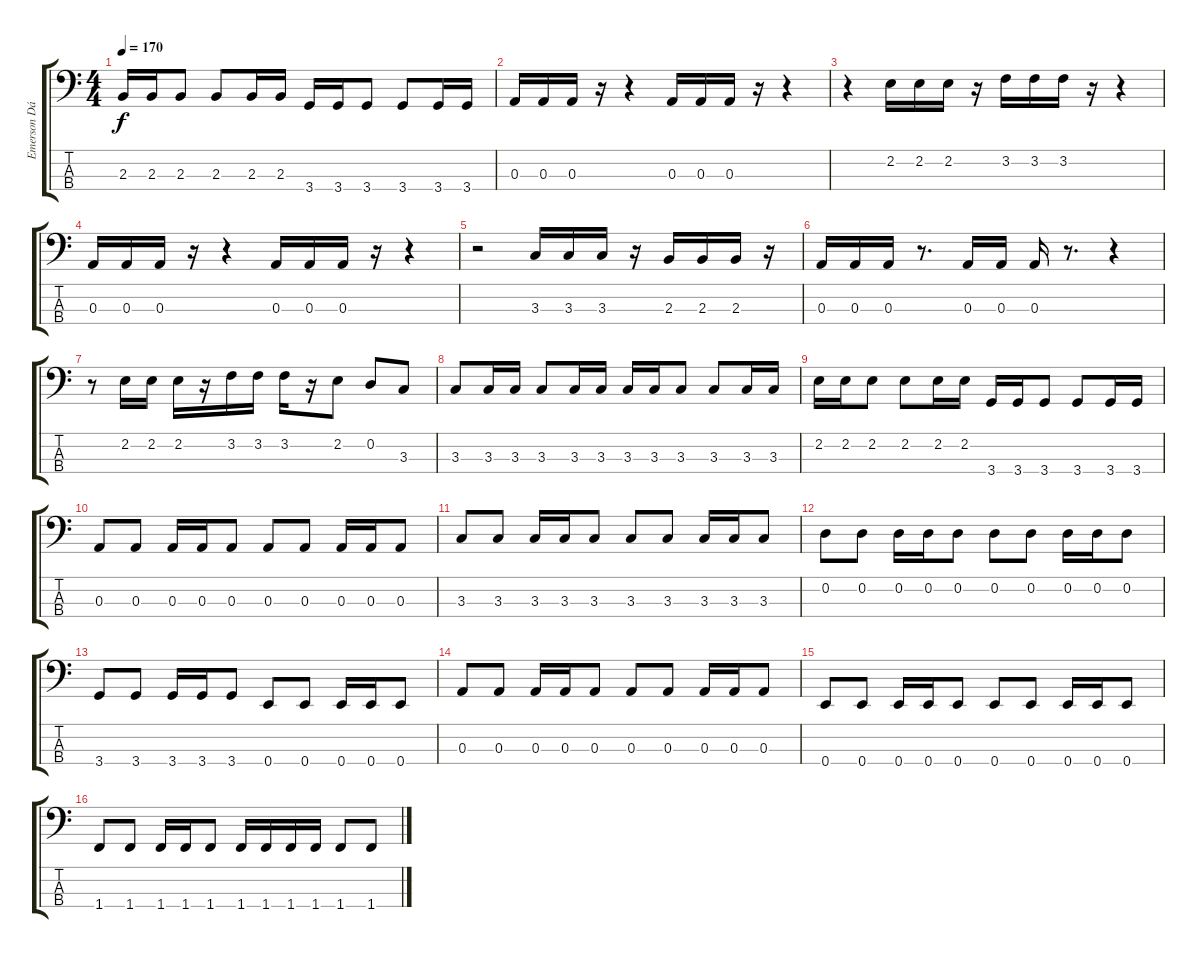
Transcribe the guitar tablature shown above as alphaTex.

\track ("Emerson Dácio" "Emerson Dá") {instrument electricbassfinger}
\staff {score tabs}
\tuning (G2 D2 A1 E1) {hide}
\ts (4 4)
\tempo 170
\clef f4
\ks c
2.3.16{dy f} 2.3.16 2.3.8 2.3.8 2.3.16 2.3.16 3.4.16 3.4.16 3.4.8 3.4.8 3.4.16 3.4.16 |
0.3.16 0.3.16 0.3.16 r.16 r.4 0.3.16 0.3.16 0.3.16 r.16 r.4 |
r.4 2.2.16 2.2.16 2.2.16 r.16 3.2.16 3.2.16 3.2.16 r.16 r.4 |
0.3.16 0.3.16 0.3.16 r.16 r.4 0.3.16 0.3.16 0.3.16 r.16 r.4 |
r.2 3.3.16 3.3.16 3.3.16 r.16 2.3.16 2.3.16 2.3.16 r.16 |
0.3.16 0.3.16 0.3.16 r.8{d} 0.3.16 0.3.16 0.3.16 r.8{d} r.4 |
r.8 2.2.16 2.2.16 2.2.16 r.16 3.2.16 3.2.16 3.2.16 r.16 2.2.8 0.2.8 3.3.8 |
3.3.8 3.3.16 3.3.16 3.3.8 3.3.16 3.3.16 3.3.16 3.3.16 3.3.8 3.3.8 3.3.16 3.3.16 |
2.2.16 2.2.16 2.2.8 2.2.8 2.2.16 2.2.16 3.4.16 3.4.16 3.4.8 3.4.8 3.4.16 3.4.16 |
0.3.8 0.3.8 0.3.16 0.3.16 0.3.8 0.3.8 0.3.8 0.3.16 0.3.16 0.3.8 |
3.3.8 3.3.8 3.3.16 3.3.16 3.3.8 3.3.8 3.3.8 3.3.16 3.3.16 3.3.8 |
0.2.8 0.2.8 0.2.16 0.2.16 0.2.8 0.2.8 0.2.8 0.2.16 0.2.16 0.2.8 |
3.4.8 3.4.8 3.4.16 3.4.16 3.4.8 0.4.8 0.4.8 0.4.16 0.4.16 0.4.8 |
0.3.8 0.3.8 0.3.16 0.3.16 0.3.8 0.3.8 0.3.8 0.3.16 0.3.16 0.3.8 |
0.4.8 0.4.8 0.4.16 0.4.16 0.4.8 0.4.8 0.4.8 0.4.16 0.4.16 0.4.8 |
1.4.8 1.4.8 1.4.16 1.4.16 1.4.8 1.4.16 1.4.16 1.4.16 1.4.16 1.4.8 1.4.8
